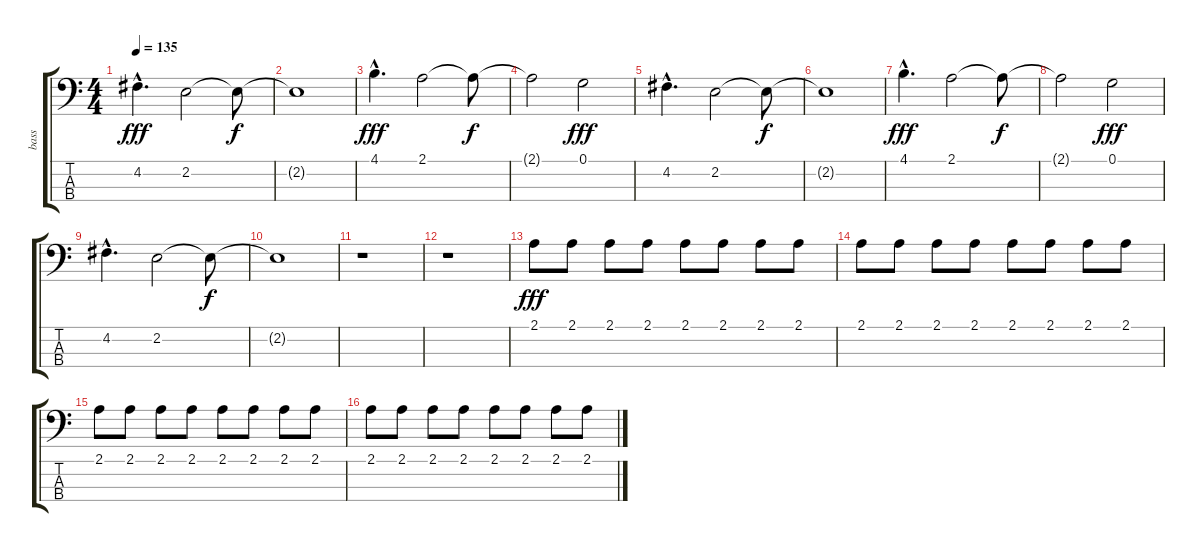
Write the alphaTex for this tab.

\track ("bass" "bass") {instrument electricbasspick}
\staff {score tabs}
\tuning (G2 D2 A1 E1) {hide}
\ts (4 4)
\tempo 135
\clef f4
\ks c
4.2{hac}.4{d dy fff} 2.2.2 2.2{t}.8{dy f} |
2.2{t}.1 |
4.1{hac}.4{d dy fff} 2.1.2 2.1{t}.8{dy f} |
2.1{t}.2 0.1.2{dy fff} |
4.2{hac}.4{d} 2.2.2 2.2{t}.8{dy f} |
2.2{t}.1 |
4.1{hac}.4{d dy fff} 2.1.2 2.1{t}.8{dy f} |
2.1{t}.2 0.1.2{dy fff} |
4.2{hac}.4{d} 2.2.2 2.2{t}.8{dy f} |
2.2{t}.1 |
r.1 |
r.1 |
2.1.8{dy fff} 2.1.8 2.1.8 2.1.8 2.1.8 2.1.8 2.1.8 2.1.8 |
2.1.8 2.1.8 2.1.8 2.1.8 2.1.8 2.1.8 2.1.8 2.1.8 |
2.1.8 2.1.8 2.1.8 2.1.8 2.1.8 2.1.8 2.1.8 2.1.8 |
2.1.8 2.1.8 2.1.8 2.1.8 2.1.8 2.1.8 2.1.8 2.1.8
